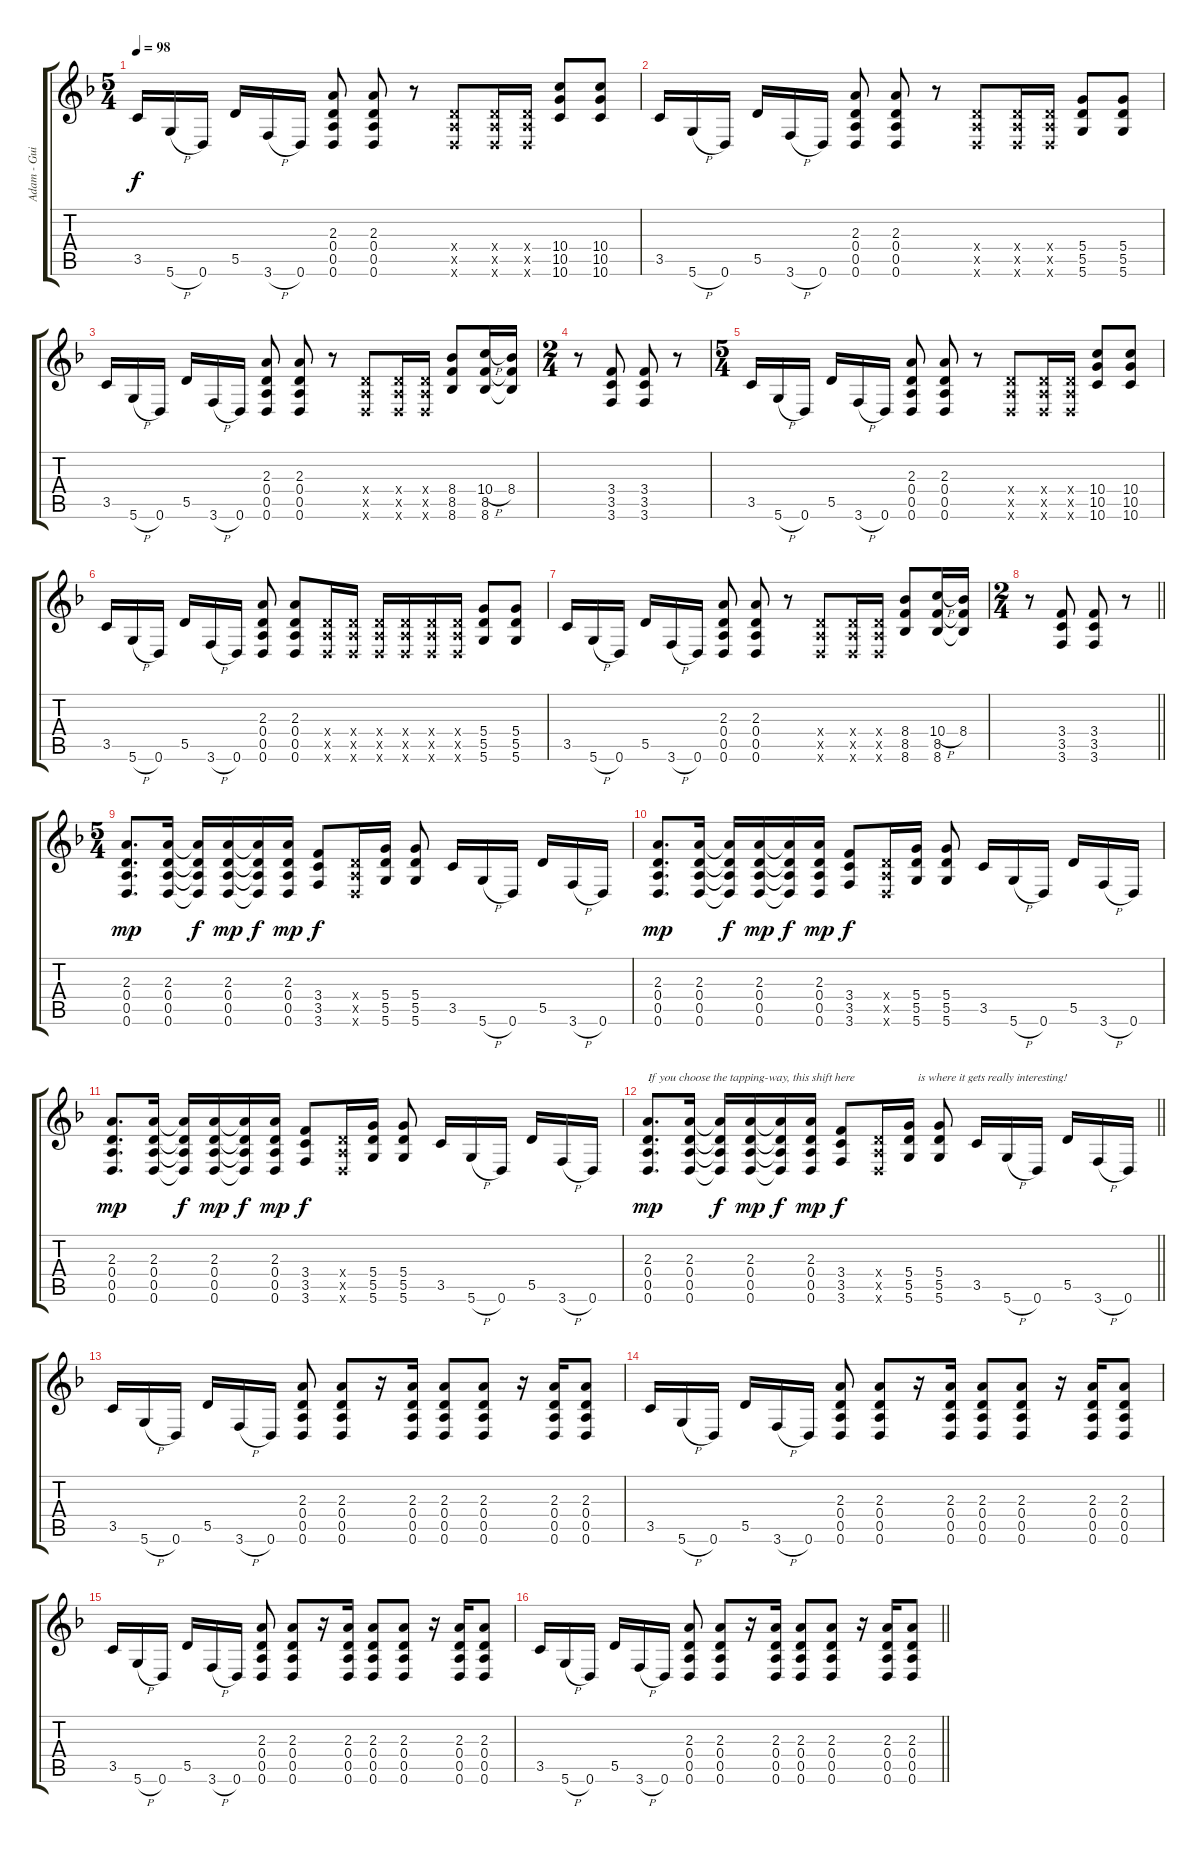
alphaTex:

\track ("Adam - Guitar" "Adam - Gui") {instrument overdrivenguitar}
\staff {score tabs}
\tuning (E4 B3 G3 D3 A2 D2) {hide}
\ts (5 4)
\tempo 98
\clef g2
\ks dminor
3.5.16{dy f} 5.6{h}.16 0.6.16{beam split} 5.5.16{beam merge} 3.6{h}.16 0.6.16{beam split} (2.3 0.4 0.5 0.6).8{beam split} (2.3 0.4 0.5 0.6).8 r.8 (0.4{x} 0.5{x} 0.6{x}).8 (0.4{x} 0.5{x} 0.6{x}).16 (0.4{x} 0.5{x} 0.6{x}).16 (10.4 10.5 10.6).8 (10.4 10.5 10.6).8 |
3.5.16 5.6{h}.16 0.6.16{beam split} 5.5.16{beam merge} 3.6{h}.16 0.6.16{beam split} (2.3 0.4 0.5 0.6).8{beam split} (2.3 0.4 0.5 0.6).8 r.8 (0.4{x} 0.5{x} 0.6{x}).8 (0.4{x} 0.5{x} 0.6{x}).16 (0.4{x} 0.5{x} 0.6{x}).16 (5.4 5.5 5.6).8 (5.4 5.5 5.6).8 |
3.5.16 5.6{h}.16 0.6.16{beam split} 5.5.16{beam merge} 3.6{h}.16 0.6.16{beam split} (2.3 0.4 0.5 0.6).8{beam split} (2.3 0.4 0.5 0.6).8 r.8 (0.4{x} 0.5{x} 0.6{x}).8 (0.4{x} 0.5{x} 0.6{x}).16 (0.4{x} 0.5{x} 0.6{x}).16 (8.4 8.5 8.6).8 (10.4{h} 8.5 8.6).16 (8.4 8.5{t} 8.6{t}).16 |
\ts (2 4)
r.8 (3.4 3.5 3.6).8 (3.4 3.5 3.6).8 r.8 |
\ts (5 4)
3.5.16 5.6{h}.16 0.6.16{beam split} 5.5.16{beam merge} 3.6{h}.16 0.6.16{beam split} (2.3 0.4 0.5 0.6).8{beam split} (2.3 0.4 0.5 0.6).8 r.8 (0.4{x} 0.5{x} 0.6{x}).8 (0.4{x} 0.5{x} 0.6{x}).16 (0.4{x} 0.5{x} 0.6{x}).16 (10.4 10.5 10.6).8 (10.4 10.5 10.6).8 |
3.5.16 5.6{h}.16 0.6.16{beam split} 5.5.16{beam merge} 3.6{h}.16 0.6.16{beam split} (2.3 0.4 0.5 0.6).8{beam split} (2.3 0.4 0.5 0.6).8 (0.4{x} 0.5{x} 0.6{x}).16 (0.4{x} 0.5{x} 0.6{x}).16 (0.4{x} 0.5{x} 0.6{x}).16 (0.4{x} 0.5{x} 0.6{x}).16 (0.4{x} 0.5{x} 0.6{x}).16 (0.4{x} 0.5{x} 0.6{x}).16 (5.4 5.5 5.6).8 (5.4 5.5 5.6).8 |
3.5.16 5.6{h}.16 0.6.16{beam split} 5.5.16{beam merge} 3.6{h}.16 0.6.16{beam split} (2.3 0.4 0.5 0.6).8{beam split} (2.3 0.4 0.5 0.6).8 r.8 (0.4{x} 0.5{x} 0.6{x}).8 (0.4{x} 0.5{x} 0.6{x}).16 (0.4{x} 0.5{x} 0.6{x}).16 (8.4 8.5 8.6).8 (10.4{h} 8.5 8.6).16 (8.4 8.5{t} 8.6{t}).16 |
\ts (2 4)
\barLineRight lightlight
r.8 (3.4 3.5 3.6).8 (3.4 3.5 3.6).8 r.8 |
\ts (5 4)
(2.3 0.4 0.5 0.6).8{d dy mp} (2.3 0.4 0.5 0.6).16 (2.3{t} 0.4{t} 0.5{t} 0.6{t}).16{dy f} (2.3 0.4 0.5 0.6).16{dy mp} (2.3{t} 0.4{t} 0.5{t} 0.6{t}).16{dy f} (2.3 0.4 0.5 0.6).16{dy mp} (3.4 3.5 3.6).8{dy f} (0.4{x} 0.5{x} 0.6{x}).16 (5.4 5.5 5.6).16{beam split} (5.4 5.5 5.6).8{beam split} 3.5.16 5.6{h}.16{beam merge} 0.6.16{beam split} 5.5.16{beam merge} 3.6{h}.16 0.6.16 |
(2.3 0.4 0.5 0.6).8{d dy mp} (2.3 0.4 0.5 0.6).16 (2.3{t} 0.4{t} 0.5{t} 0.6{t}).16{dy f} (2.3 0.4 0.5 0.6).16{dy mp} (2.3{t} 0.4{t} 0.5{t} 0.6{t}).16{dy f} (2.3 0.4 0.5 0.6).16{dy mp} (3.4 3.5 3.6).8{dy f} (0.4{x} 0.5{x} 0.6{x}).16 (5.4 5.5 5.6).16{beam split} (5.4 5.5 5.6).8{beam split} 3.5.16 5.6{h}.16{beam merge} 0.6.16{beam split} 5.5.16{beam merge} 3.6{h}.16 0.6.16 |
(2.3 0.4 0.5 0.6).8{d dy mp} (2.3 0.4 0.5 0.6).16 (2.3{t} 0.4{t} 0.5{t} 0.6{t}).16{dy f} (2.3 0.4 0.5 0.6).16{dy mp} (2.3{t} 0.4{t} 0.5{t} 0.6{t}).16{dy f} (2.3 0.4 0.5 0.6).16{dy mp} (3.4 3.5 3.6).8{dy f} (0.4{x} 0.5{x} 0.6{x}).16 (5.4 5.5 5.6).16{beam split} (5.4 5.5 5.6).8{beam split} 3.5.16 5.6{h}.16{beam merge} 0.6.16{beam split} 5.5.16{beam merge} 3.6{h}.16 0.6.16 |
\barLineRight lightlight
(2.3 0.4 0.5 0.6).8{d txt "If you choose the tapping-way, this shift here" dy mp} (2.3 0.4 0.5 0.6).16 (2.3{t} 0.4{t} 0.5{t} 0.6{t}).16{dy f} (2.3 0.4 0.5 0.6).16{dy mp} (2.3{t} 0.4{t} 0.5{t} 0.6{t}).16{dy f} (2.3 0.4 0.5 0.6).16{dy mp} (3.4 3.5 3.6).8{dy f} (0.4{x} 0.5{x} 0.6{x}).16 (5.4 5.5 5.6).16{txt "   is where it gets really interesting!" beam split} (5.4 5.5 5.6).8{beam split} 3.5.16 5.6{h}.16{beam merge} 0.6.16{beam split} 5.5.16{beam merge} 3.6{h}.16 0.6.16 |
3.5.16 5.6{h}.16 0.6.16{beam split} 5.5.16{beam merge} 3.6{h}.16 0.6.16{beam split} (2.3 0.4 0.5 0.6).8{beam split} (2.3 0.4 0.5 0.6).8 r.16 (2.3 0.4 0.5 0.6).16{beam split} (2.3 0.4 0.5 0.6).8 (2.3 0.4 0.5 0.6).8 r.16 (2.3 0.4 0.5 0.6).16 (2.3 0.4 0.5 0.6).8 |
3.5.16 5.6{h}.16 0.6.16{beam split} 5.5.16{beam merge} 3.6{h}.16 0.6.16{beam split} (2.3 0.4 0.5 0.6).8{beam split} (2.3 0.4 0.5 0.6).8 r.16 (2.3 0.4 0.5 0.6).16{beam split} (2.3 0.4 0.5 0.6).8 (2.3 0.4 0.5 0.6).8 r.16 (2.3 0.4 0.5 0.6).16 (2.3 0.4 0.5 0.6).8 |
3.5.16 5.6{h}.16 0.6.16{beam split} 5.5.16{beam merge} 3.6{h}.16 0.6.16{beam split} (2.3 0.4 0.5 0.6).8{beam split} (2.3 0.4 0.5 0.6).8 r.16 (2.3 0.4 0.5 0.6).16{beam split} (2.3 0.4 0.5 0.6).8 (2.3 0.4 0.5 0.6).8 r.16 (2.3 0.4 0.5 0.6).16 (2.3 0.4 0.5 0.6).8 |
\barLineRight lightlight
3.5.16 5.6{h}.16 0.6.16{beam split} 5.5.16{beam merge} 3.6{h}.16 0.6.16{beam split} (2.3 0.4 0.5 0.6).8{beam split} (2.3 0.4 0.5 0.6).8 r.16 (2.3 0.4 0.5 0.6).16{beam split} (2.3 0.4 0.5 0.6).8 (2.3 0.4 0.5 0.6).8 r.16 (2.3 0.4 0.5 0.6).16 (2.3 0.4 0.5 0.6).8
